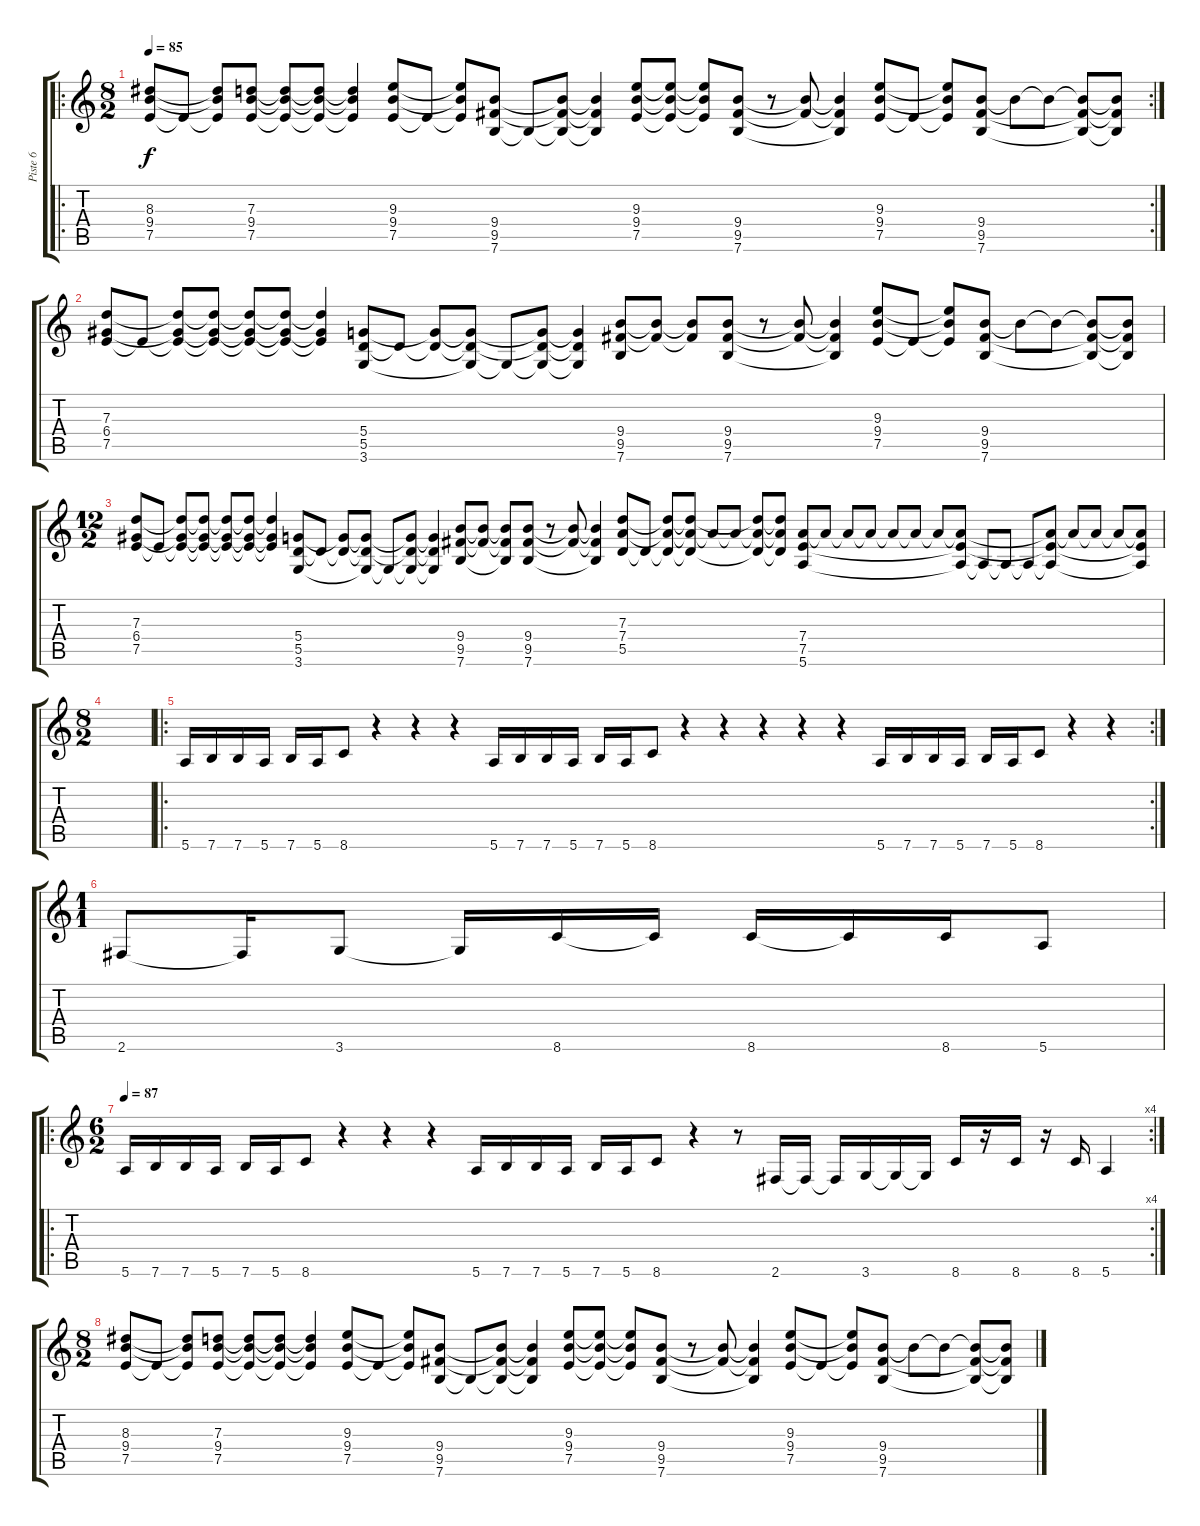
\track ("Piste 6" "Piste 6") {instrument overdrivenguitar}
\staff {score tabs}
\tuning (E4 B3 G3 D3 A2 E2) {hide}
\ro
\rc 2
\ts (8 2)
\tempo 85
\clef g2
\ks c
(8.3 9.4 7.5).8{dy f} 7.5{t}.8 (8.3{t} 9.4{t} 7.5{t}).8 (7.3 9.4 7.5).8 (7.3{t} 9.4{t} 7.5{t}).8 (7.3{t} 9.4{t} 7.5{t}).8 (7.3{t} 9.4{t} 7.5{t}).4 (9.3 9.4 7.5).8 7.5{t}.8 (9.3{t} 9.4{t} 7.5{t}).8 (9.4 9.5 7.6).8 7.6{t}.8 (9.4{t} 9.5{t} 7.6{t}).8 (9.4{t} 9.5{t} 7.6{t}).4 (9.3 9.4 7.5).8 (9.3{t} 9.4{t} 7.5{t}).8 (9.3{t} 9.4{t} 7.5{t}).8 (9.4 9.5 7.6).8 r.8 (9.4{t} 9.5{t}).8 (9.4{t} 9.5{t} 7.6{t}).4 (9.3 9.4 7.5).8 7.5{t}.8 (9.3{t} 9.4{t} 7.5{t}).8 (9.4 9.5 7.6).8 9.4{t}.8 9.4{t}.8 (9.4{t} 9.5{t} 7.6{t}).8 (9.4{t} 9.5{t} 7.6{t}).8 |
(7.3 6.4 7.5).8 7.5{t}.8 (7.3{t} 6.4{t} 7.5{t}).8 (7.3{t} 6.4{t} 7.5{t}).8 (7.3{t} 6.4{t} 7.5{t}).8 (7.3{t} 6.4{t} 7.5{t}).8 (7.3{t} 6.4{t} 7.5{t}).4 (5.4 5.5 3.6).8 5.5{t}.8 (5.4{t} 5.5{t}).8 (5.4{t} 5.5{t} 3.6{t}).8 3.6{t}.8 (5.4{t} 5.5{t} 3.6{t}).8 (5.4{t} 5.5{t} 3.6{t}).4 (9.4 9.5 7.6).8 (9.4{t} 9.5{t}).8 (9.4{t} 9.5{t}).8 (9.4 9.5 7.6).8 r.8 (9.4{t} 9.5{t}).8 (9.4{t} 9.5{t} 7.6{t}).4 (9.3 9.4 7.5).8 7.5{t}.8 (9.3{t} 9.4{t} 7.5{t}).8 (9.4 9.5 7.6).8 9.4{t}.8 9.4{t}.8 (9.4{t} 9.5{t} 7.6{t}).8 (9.4{t} 9.5{t} 7.6{t}).8 |
\ts (12 2)
(7.3 6.4 7.5).8 7.5{t}.8 (7.3{t} 6.4{t} 7.5{t}).8 (7.3{t} 6.4{t} 7.5{t}).8 (7.3{t} 6.4{t} 7.5{t}).8 (7.3{t} 6.4{t} 7.5{t}).8 (7.3{t} 6.4{t} 7.5{t}).4 (5.4 5.5 3.6).8 5.5{t}.8 (5.4{t} 5.5{t}).8 (5.4{t} 5.5{t} 3.6{t}).8 3.6{t}.8 (5.4{t} 5.5{t} 3.6{t}).8 (5.4{t} 5.5{t} 3.6{t}).4 (9.4 9.5 7.6).8 (9.4{t} 9.5{t}).8 (9.4{t} 9.5{t} 7.6{t}).8 (9.4 9.5 7.6).8 r.8 (9.4{t} 9.5{t}).8 (9.4{t} 9.5{t} 7.6{t}).4 (7.3 7.4 5.5).8 5.5{t}.8 (7.3{t} 7.4{t} 5.5{t}).8 (7.3{t} 7.4{t} 5.5{t}).8 7.4{t}.8 7.4{t}.8 (7.3{t} 7.4{t} 5.5{t}).8 (7.3{t} 7.4{t} 5.5{t}).8 (7.4 7.5 5.6).8 7.4{t}.8 7.4{t}.8 7.4{t}.8 7.4{t}.8 7.4{t}.8 7.4{t}.8 (7.4{t} 7.5{t} 5.6{t}).8 5.6{t}.8 5.6{t}.8 5.6{t}.8 (7.4{t} 7.5{t} 5.6{t}).8 7.4{t}.8 7.4{t}.8 7.4{t}.8 (7.4{t} 7.5{t} 5.6{t}).8 |
\ts (8 2)
|
\ro
\rc 2
5.6.16 7.6.16 7.6.16 5.6.16 7.6.16 5.6.16 8.6.8 r.4 r.4 r.4 5.6.16 7.6.16 7.6.16 5.6.16 7.6.16 5.6.16 8.6.8 r.4 r.4 r.4 r.4 r.4 5.6.16 7.6.16 7.6.16 5.6.16 7.6.16 5.6.16 8.6.8 r.4 r.4 |
\ts (1 1)
2.6.8 2.6{t}.16 3.6.8 3.6{t}.16 8.6.16 8.6{t}.16 8.6.16 8.6{t}.16 8.6.16 5.6.8 |
\ro
\rc 4
\ts (6 2)
\tempo 87
5.6.16 7.6.16 7.6.16 5.6.16 7.6.16 5.6.16 8.6.8 r.4 r.4 r.4 5.6.16 7.6.16 7.6.16 5.6.16 7.6.16 5.6.16 8.6.8 r.4 r.8 2.6.16 2.6{t}.16 2.6{t}.16 3.6.16 3.6{t}.16 3.6{t}.16 8.6.16 r.16 8.6.16 r.16 8.6.16 5.6.4 |
\ts (8 2)
(8.3 9.4 7.5).8 7.5{t}.8 (8.3{t} 9.4{t} 7.5{t}).8 (7.3 9.4 7.5).8 (7.3{t} 9.4{t} 7.5{t}).8 (7.3{t} 9.4{t} 7.5{t}).8 (7.3{t} 9.4{t} 7.5{t}).4 (9.3 9.4 7.5).8 7.5{t}.8 (9.3{t} 9.4{t} 7.5{t}).8 (9.4 9.5 7.6).8 7.6{t}.8 (9.4{t} 9.5{t} 7.6{t}).8 (9.4{t} 9.5{t} 7.6{t}).4 (9.3 9.4 7.5).8 (9.3{t} 9.4{t} 7.5{t}).8 (9.3{t} 9.4{t} 7.5{t}).8 (9.4 9.5 7.6).8 r.8 (9.4{t} 9.5{t}).8 (9.4{t} 9.5{t} 7.6{t}).4 (9.3 9.4 7.5).8 7.5{t}.8 (9.3{t} 9.4{t} 7.5{t}).8 (9.4 9.5 7.6).8 9.4{t}.8 9.4{t}.8 (9.4{t} 9.5{t} 7.6{t}).8 (9.4{t} 9.5{t} 7.6{t}).8
